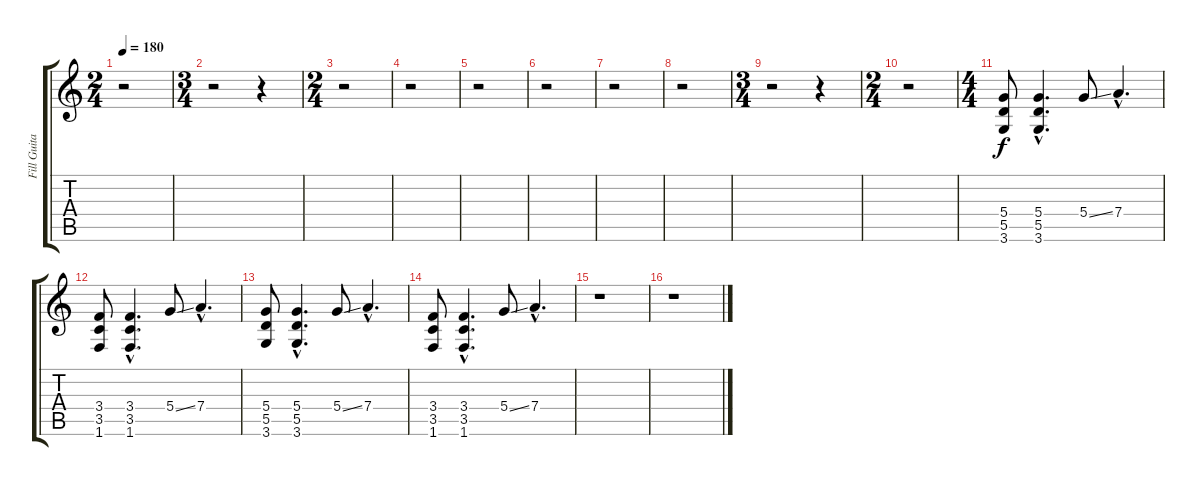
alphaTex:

\track ("Fill Guitar" "Fill Guita") {instrument distortionguitar}
\staff {score tabs}
\tuning (E4 B3 G3 D3 A2 E2) {hide}
\ts (2 4)
\tempo 180
\clef g2
\ks c
r.2{dy f} |
\ts (3 4)
r.2 r.4 |
\ts (2 4)
r.2 |
r.2 |
r.2 |
r.2 |
r.2 |
r.2 |
\ts (3 4)
r.2 r.4 |
\ts (2 4)
r.2 |
\ts (4 4)
(5.4 5.5 3.6).8 (5.4{hac} 5.5{hac} 3.6{hac}).4{d} 5.4{ss}.8 7.4{hac}.4{d} |
(3.4 3.5 1.6).8 (3.4{hac} 3.5{hac} 1.6{hac}).4{d} 5.4{ss}.8 7.4{hac}.4{d} |
(5.4 5.5 3.6).8 (5.4{hac} 5.5{hac} 3.6{hac}).4{d} 5.4{ss}.8 7.4{hac}.4{d} |
(3.4 3.5 1.6).8 (3.4{hac} 3.5{hac} 1.6{hac}).4{d} 5.4{ss}.8 7.4{hac}.4{d} |
r.1 |
r.1
